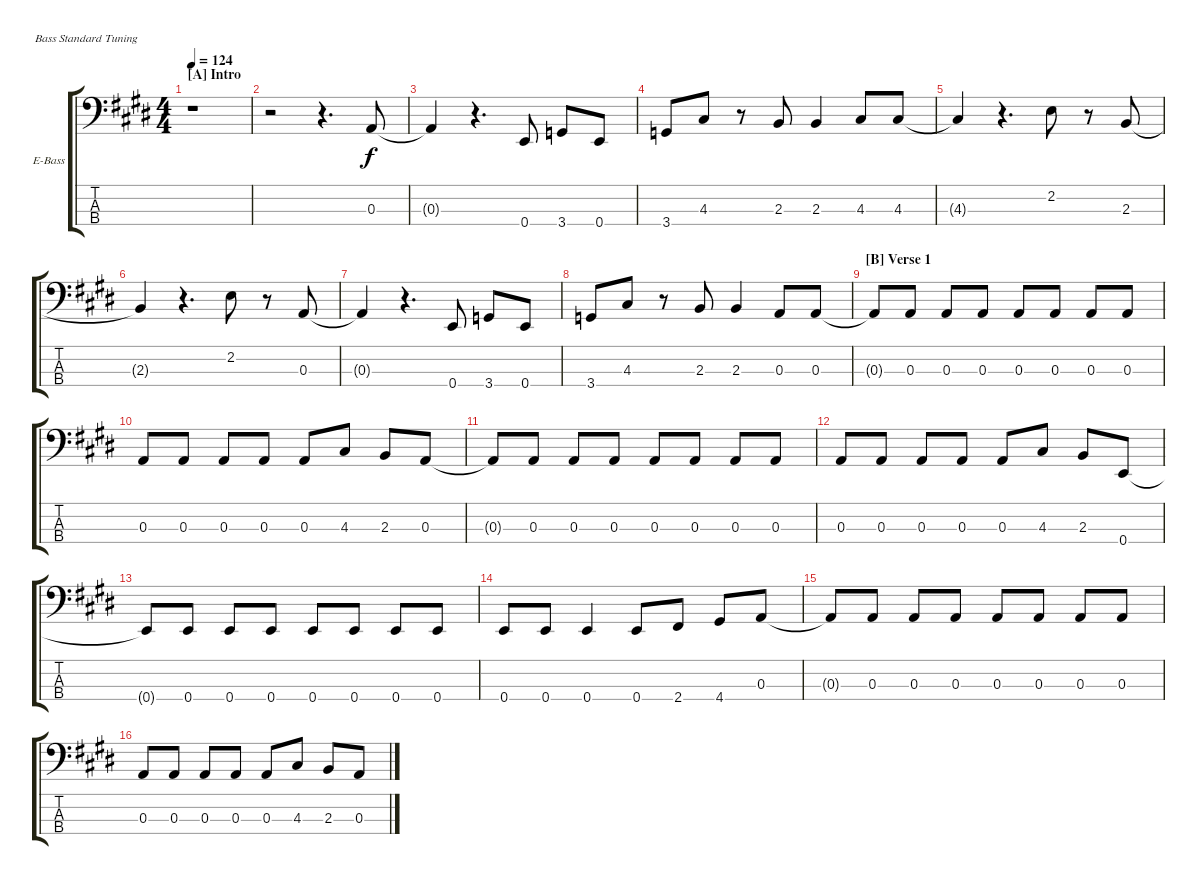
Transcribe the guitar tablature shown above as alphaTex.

\defaultSystemsLayout 4
\bracketExtendMode groupsimilarinstruments
\firstSystemTrackNameOrientation horizontal
\otherSystemsTrackNameOrientation horizontal
\track ("Electric Bass" "E-Bass") {instrument electricbassfinger}
\staff {score tabs}
\tuning (G2 D2 A1 E1)
\ts (4 4)
\section ("A" "Intro")
\tempo 124
\clef f4
\scale
0.485477
\ks e
r.1{dy f instrument electricbassfinger} |
\scale
0.257261 r.2 r.4{d} 0.3.8 |
\scale
0.257261 0.3{t}.4 r.4{d} 0.4.8 3.4.8 0.4.8 |
\scale
0.333333 3.4.8 4.3.8 r.8 2.3.8 2.3.4 4.3.8 4.3.8 |
\scale
0.333333 4.3{t}.4 r.4{d} 2.2.8 r.8 2.3.8 |
\scale
0.333333 2.3{t}.4 r.4{d} 2.2.8 r.8 0.3.8 |
\scale
0.333333 0.3{t}.4 r.4{d} 0.4.8 3.4.8 0.4.8 |
\scale
0.333333 3.4.8 4.3.8 r.8 2.3.8 2.3.4 0.3.8 0.3.8 |
\section ("B" "Verse 1")
\scale
0.333333 0.3{t}.8 0.3.8 0.3.8 0.3.8 0.3.8 0.3.8 0.3.8 0.3.8 |
\scale
0.333333 0.3.8 0.3.8 0.3.8 0.3.8 0.3.8 4.3.8 2.3.8 0.3.8 |
\scale
0.333333 0.3{t}.8 0.3.8 0.3.8 0.3.8 0.3.8 0.3.8 0.3.8 0.3.8 |
\scale
0.333333 0.3.8 0.3.8 0.3.8 0.3.8 0.3.8 4.3.8 2.3.8 0.4.8 |
\scale
0.333333 0.4{t}.8 0.4.8 0.4.8 0.4.8 0.4.8 0.4.8 0.4.8 0.4.8 |
\scale
0.333333 0.4.8 0.4.8 0.4.4 0.4.8 2.4.8 4.4.8 0.3.8 |
\scale
0.333333 0.3{t}.8 0.3.8 0.3.8 0.3.8 0.3.8 0.3.8 0.3.8 0.3.8 |
\scale
0.333333 0.3.8 0.3.8 0.3.8 0.3.8 0.3.8 4.3.8 2.3.8 0.3.8
